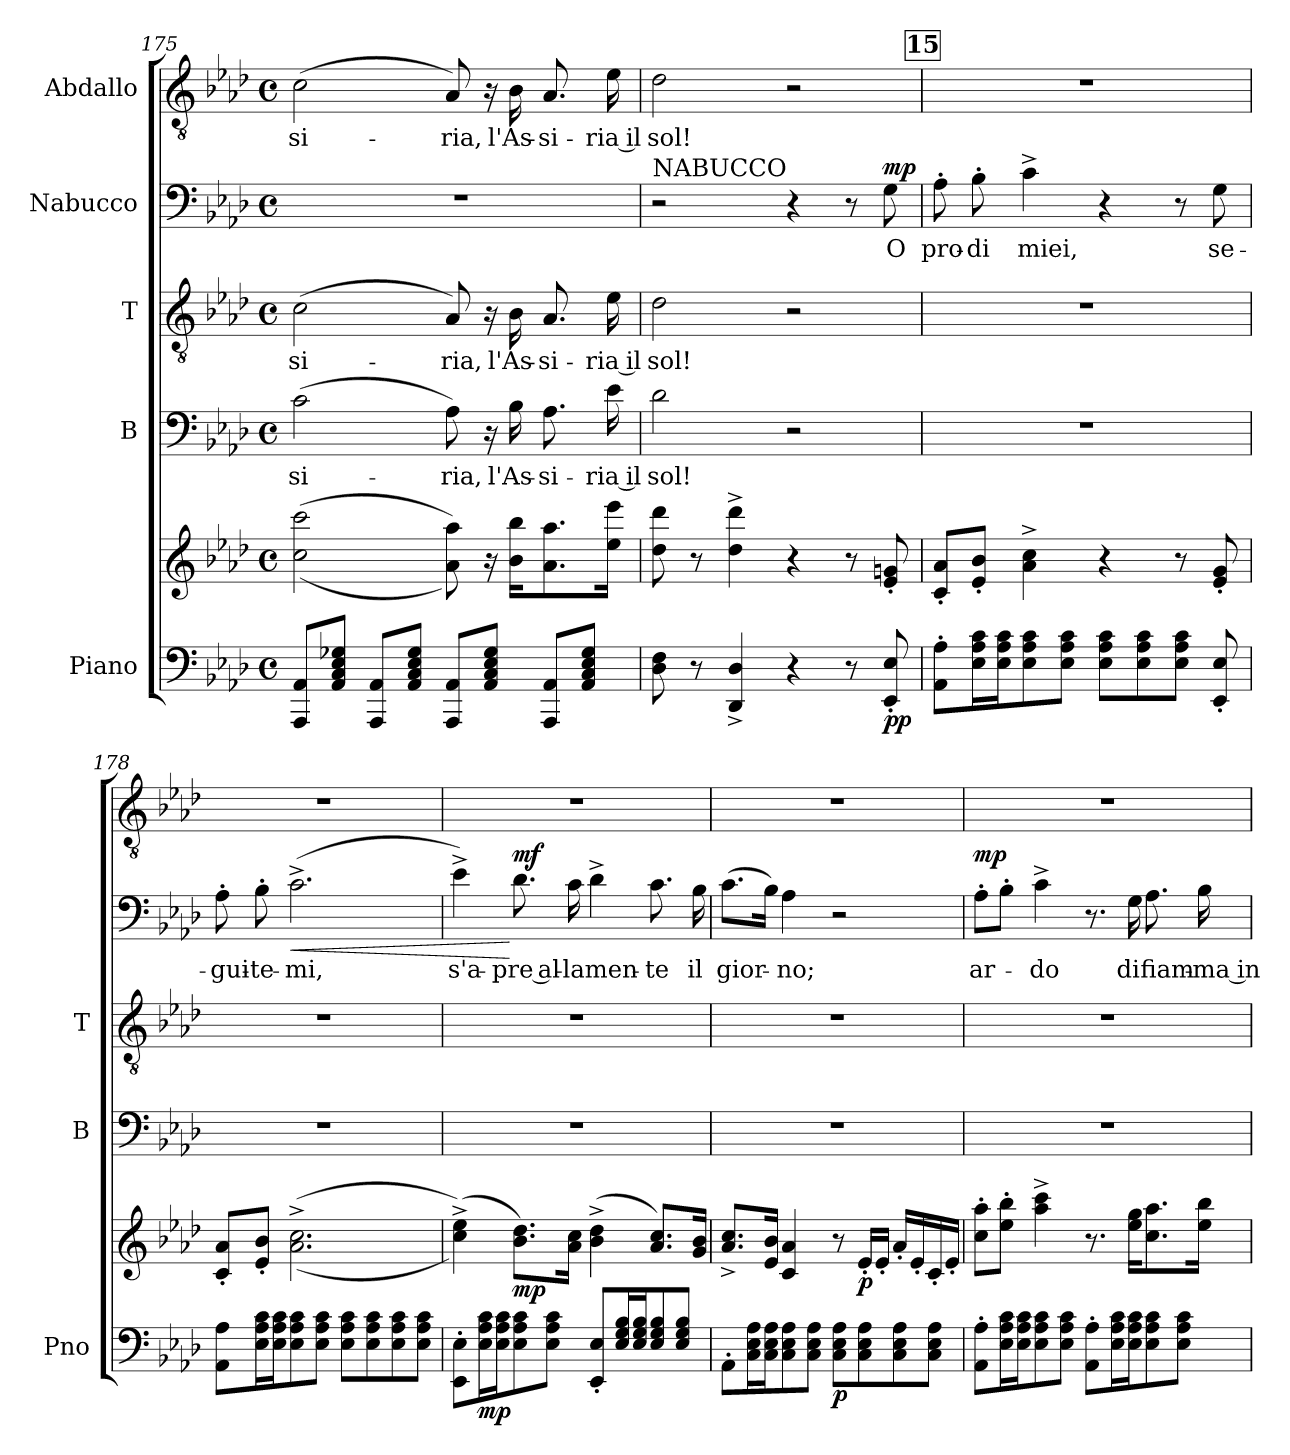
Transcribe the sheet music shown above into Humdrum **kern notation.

**kern	**kern	**dynam	**kern	**text	**kern	**text	**kern	**text	**dynam	**kern	**text
*part5	*part5	*part5	*part4	*part4	*part3	*part3	*part2	*part2	*part2	*part1	*part1
*staff6	*staff5	*staff5/6	*staff4	*staff4	*staff3	*staff3	*staff2	*staff2	*staff2	*staff1	*staff1
*I"Piano	*	*	*I"B	*	*I"T	*	*I"Nabucco	*	*	*I"Abdallo	*
*I'Pno	*	*	*I'B	*	*I'T	*	*	*	*	*	*
*clefF4	*clefG2	*	*clefF4	*	*clefGv2	*	*clefF4	*	*	*clefGv2	*
*k[b-e-a-d-]	*k[b-e-a-d-]	*	*k[b-e-a-d-]	*	*k[b-e-a-d-]	*	*k[b-e-a-d-]	*	*	*k[b-e-a-d-]	*
*M4/4	*M4/4	*	*M4/4	*	*M4/4	*	*M4/4	*	*	*M4/4	*
*met(c)	*met(c)	*	*met(c)	*	*met(c)	*	*met(c)	*	*	*met(c)	*
=175	=175	=175	=175	=175	=175	=175	=175	=175	=175	=175	=175
!	!	!	!	!LO:LY:b	!	!LO:LY:b	!	!	!	!	!LO:LY:b
8AAA-/ 8AA-/L	((2cc\ 2ccc\	.	(2c\	-si-	(2c\	-si-	1r	.	.	(2c\	-si-
8AA-/ 8C/ 8E-/ 8G-X/J	.	.	.	.	.	.	.	.	.	.	.
8AAA-/ 8AA-/L	.	.	.	.	.	.	.	.	.	.	.
8AA-/ 8C/ 8E-/ 8G-/J	.	.	.	.	.	.	.	.	.	.	.
!	!	!	!	!LO:LY:b	!	!LO:LY:b	!	!	!	!	!LO:LY:b
8AAA-/ 8AA-/L	8a-\ 8aa-\))	.	8A-\)	-ria,	8A-/)	-ria,	.	.	.	8A-/)	-ria,
8AA-/ 8C/ 8E-/ 8G-/J	16r	.	16r	.	16r	.	.	.	.	16r	.
!	!	!	!	!LO:LY:b	!	!LO:LY:b	!	!	!	!	!LO:LY:b
.	16b-\ 16bb-\KL	.	16B-\	l'As-	16B-\	l'As-	.	.	.	16B-\	l'As-
!	!	!	!	!LO:LY:b	!	!LO:LY:b	!	!	!	!	!LO:LY:b
8AAA-/ 8AA-/L	8.a-\ 8.aa-\	.	8.A-\	-si-	8.A-/	-si-	.	.	.	8.A-/	-si-
8AA-/ 8C/ 8E-/ 8G-/J	.	.	.	.	.	.	.	.	.	.	.
!	!	!	!	!LO:LY:b	!	!LO:LY:b	!	!	!	!	!LO:LY:b
.	16ee-\ 16eee-\Jk	.	16e-\	-ria il	16e-\	-ria il	.	.	.	16e-\	-ria il
=176	=176	=176	=176	=176	=176	=176	=176	=176	=176	=176	=176
!	!	!	!	!	!	!	!LO:TX:a:t=NABUCCO	!	!	!	!
!	!	!	!	!LO:LY:b	!	!LO:LY:b	!	!	!	!	!LO:LY:b
8D-\ 8F\	8dd-\ 8ddd-\	.	2d-\	sol!	2d-\	sol!	2r	.	.	2d-\	sol!
8r	8r	.	.	.	.	.	.	.	.	.	.
4DD-/^ 4D-/^	4dd-\^ 4ddd-\^	.	.	.	.	.	.	.	.	.	.
4r	4r	.	2r	.	2r	.	4r	.	.	2r	.
8r	8r	.	.	.	.	.	8r	.	.	.	.
!	!	!LO:DY:b=2	!	!	!	!	!	!LO:LY:b	!	!	!
!	!	!LO:DY:n=1:b	!	!	!	!	!	!	!LO:DY:a	!	!
8EE-/' 8E-/'	8e-/' 8gn/'	p p	.	.	.	.	8G\	O	mp	.	.
!!LO:REH:place=s1:a:B:fs=14:t=15
=177	=177	=177	=177	=177	=177	=177	=177	=177	=177	=177	=177
!	!	!	!	!	!	!	!	!LO:LY:b	!	!	!
8AA-\' 8A-\'L	8c/' 8a-/'L	.	1r	.	1r	.	8A-'\	pro-	.	1r	.
!	!	!	!	!	!	!	!	!LO:LY:b	!	!	!
16E-\ 16A-\ 16c\L	8e-/' 8b-/'J	.	.	.	.	.	8B-'\	-di	.	.	.
16E-\ 16A-\ 16c\J	.	.	.	.	.	.	.	.	.	.	.
!	!	!	!	!	!	!	!	!LO:LY:b	!	!	!
8E-\ 8A-\ 8c\	4a-\^ 4cc\^	.	.	.	.	.	4c^\	miei,	.	.	.
8E-\ 8A-\ 8c\J	.	.	.	.	.	.	.	.	.	.	.
8E-\ 8A-\ 8c\L	4r	.	.	.	.	.	4r	.	.	.	.
8E-\ 8A-\ 8c\	.	.	.	.	.	.	.	.	.	.	.
8E-\ 8A-\ 8c\J	8r	.	.	.	.	.	8r	.	.	.	.
!	!	!	!	!	!	!	!	!LO:LY:b	!	!	!
8EE-/' 8E-/'	8e-/' 8g/'	.	.	.	.	.	8G\	se-	.	.	.
!!LO:LB:g=z
=178	=178	=178	=178	=178	=178	=178	=178	=178	=178	=178	=178
!	!	!	!	!	!	!	!	!LO:LY:b	!	!	!
8AA-\ 8A-\L	8c/' 8a-/'L	.	1r	.	1r	.	8A-'\	-gui-	.	1r	.
!	!	!	!	!	!	!	!	!LO:LY:b	!	!	!
16E-\ 16A-\ 16c\L	8e-/' 8b-/'J	.	.	.	.	.	8B-'\	-te-	.	.	.
16E-\ 16A-\ 16c\J	.	.	.	.	.	.	.	.	.	.	.
!	!	!	!	!	!	!	!	!LO:LY:b	!LO:HP:b	!	!
8E-\ 8A-\ 8c\	((2.a-\^ 2.cc\^	.	.	.	.	.	(2.c^\	-mi,	<	.	.
8E-\ 8A-\ 8c\J	.	.	.	.	.	.	.	.	.	.	.
8E-\ 8A-\ 8c\L	.	.	.	.	.	.	.	.	.	.	.
8E-\ 8A-\ 8c\	.	.	.	.	.	.	.	.	.	.	.
8E-\ 8A-\ 8c\	.	.	.	.	.	.	.	.	.	.	.
8E-\ 8A-\ 8c\J	.	.	.	.	.	.	.	.	.	.	.
=179	=179	=179	=179	=179	=179	=179	=179	=179	=179	=179	=179
!	!	!	!	!	!	!	!	!LO:LY:b	!	!	!
8EE-\' 8E-\'L	(4cc\^ 4ee-\^))	.	1r	.	1r	.	4e-^\)	s'a-	.	1r	.
!	!	!LO:DY:b=2	!	!	!	!	!	!	!	!	!
16E-\ 16A-\ 16c\L	.	mp	.	.	.	.	.	.	.	.	.
16E-\ 16A-\ 16c\J	.	.	.	.	.	.	.	.	.	.	.
!	!	!LO:DY:b	!	!	!	!	!	!LO:LY:b	!LO:DY:n=1:a	!	!
8E-\ 8A-\ 8c\	8.b-\ 8.dd-\L)	mp	.	.	.	.	8.d-\	-pre al-	[ mf	.	.
8E-\ 8A-\ 8c\J	.	.	.	.	.	.	.	.	.	.	.
!	!	!	!	!	!	!	!	!LO:LY:b	!	!	!
.	16a-\ 16cc\Jk	.	.	.	.	.	16c\	-la	.	.	.
!	!	!	!	!	!	!	!	!LO:LY:b	!	!	!
8EE-/' 8E-/'L	(4b-\^ 4dd-\^	.	.	.	.	.	4d-^\	men-	.	.	.
16E-/ 16G/ 16B-/L	.	.	.	.	.	.	.	.	.	.	.
16E-/ 16G/ 16B-/J	.	.	.	.	.	.	.	.	.	.	.
!	!	!	!	!	!	!	!	!LO:LY:b	!	!	!
8E-/ 8G/ 8B-/	8.a-/ 8.cc/L)	.	.	.	.	.	8.c\	-te	.	.	.
8E-/ 8G/ 8B-/J	.	.	.	.	.	.	.	.	.	.	.
!	!	!	!	!	!	!	!	!LO:LY:b	!	!	!
.	16g/ 16b-/Jk	.	.	.	.	.	16B-\	il	.	.	.
=180	=180	=180	=180	=180	=180	=180	=180	=180	=180	=180	=180
!	!	!	!	!	!	!	!	!LO:LY:b	!	!	!
8AA-'\L	8.a-/^ 8.cc/^L	.	1r	.	1r	.	(8.c\L	gior-	.	1r	.
16C\ 16E-\ 16A-\L	.	.	.	.	.	.	.	.	.	.	.
16C\ 16E-\ 16A-\J	16e-/ 16b-/Jk	.	.	.	.	.	16B-\Jk)	.	.	.	.
!	!	!	!	!	!	!	!	!LO:LY:b	!	!	!
8C\ 8E-\ 8A-\	4c/ 4a-/	.	.	.	.	.	4A-\	-no;	.	.	.
8C\ 8E-\ 8A-\J	.	.	.	.	.	.	.	.	.	.	.
!	!	!LO:DY:b=2	!	!	!	!	!	!	!	!	!
8C\ 8E-\ 8A-\L	8r	p	.	.	.	.	2r	.	.	.	.
!	!	!LO:DY:b	!	!	!	!	!	!	!	!	!
8C\ 8E-\ 8A-\	16e-'/LL	p	.	.	.	.	.	.	.	.	.
.	16e-'/JJ	.	.	.	.	.	.	.	.	.	.
8C\ 8E-\ 8A-\	16a-'/LL	.	.	.	.	.	.	.	.	.	.
.	16e-'/	.	.	.	.	.	.	.	.	.	.
8C\ 8E-\ 8A-\J	16c'/	.	.	.	.	.	.	.	.	.	.
.	16e-'/JJ	.	.	.	.	.	.	.	.	.	.
!!LO:LB:g=z
=181	=181	=181	=181	=181	=181	=181	=181	=181	=181	=181	=181
!	!	!	!	!	!	!	!	!LO:LY:b	!LO:DY:a	!	!
8AA-\' 8A-\'L	8cc\' 8aa-\'L	.	1r	.	1r	.	8A-'\L	ar-	mp	1r	.
16E-\ 16A-\ 16c\L	8ee-\' 8bb-\'J	.	.	.	.	.	8B-'\J	.	.	.	.
16E-\ 16A-\ 16c\J	.	.	.	.	.	.	.	.	.	.	.
!	!	!	!	!	!	!	!	!LO:LY:b	!	!	!
8E-\ 8A-\ 8c\	4aa-\^ 4ccc\^	.	.	.	.	.	4c^\	-do	.	.	.
8E-\ 8A-\ 8c\J	.	.	.	.	.	.	.	.	.	.	.
8AA-\' 8A-\'L	8.r	.	.	.	.	.	8.r	.	.	.	.
16E-\ 16A-\ 16c\L	.	.	.	.	.	.	.	.	.	.	.
!	!	!	!	!	!	!	!	!LO:LY:b	!	!	!
16E-\ 16A-\ 16c\J	16ee-\ 16gg\KL	.	.	.	.	.	16G\	di	.	.	.
!	!	!	!	!	!	!	!	!LO:LY:b	!	!	!
8E-\ 8A-\ 8c\	8.cc\ 8.aa-\	.	.	.	.	.	8.A-\	fiam-	.	.	.
8E-\ 8A-\ 8c\J	.	.	.	.	.	.	.	.	.	.	.
!	!	!	!	!	!	!	!	!LO:LY:b	!	!	!
.	16ee-\ 16bb-\Jk	.	.	.	.	.	16B-\	-ma in-	.	.	.
=	=	=	=	=	=	=	=	=	=	=	=
*-	*-	*-	*-	*-	*-	*-	*-	*-	*-	*-	*-
